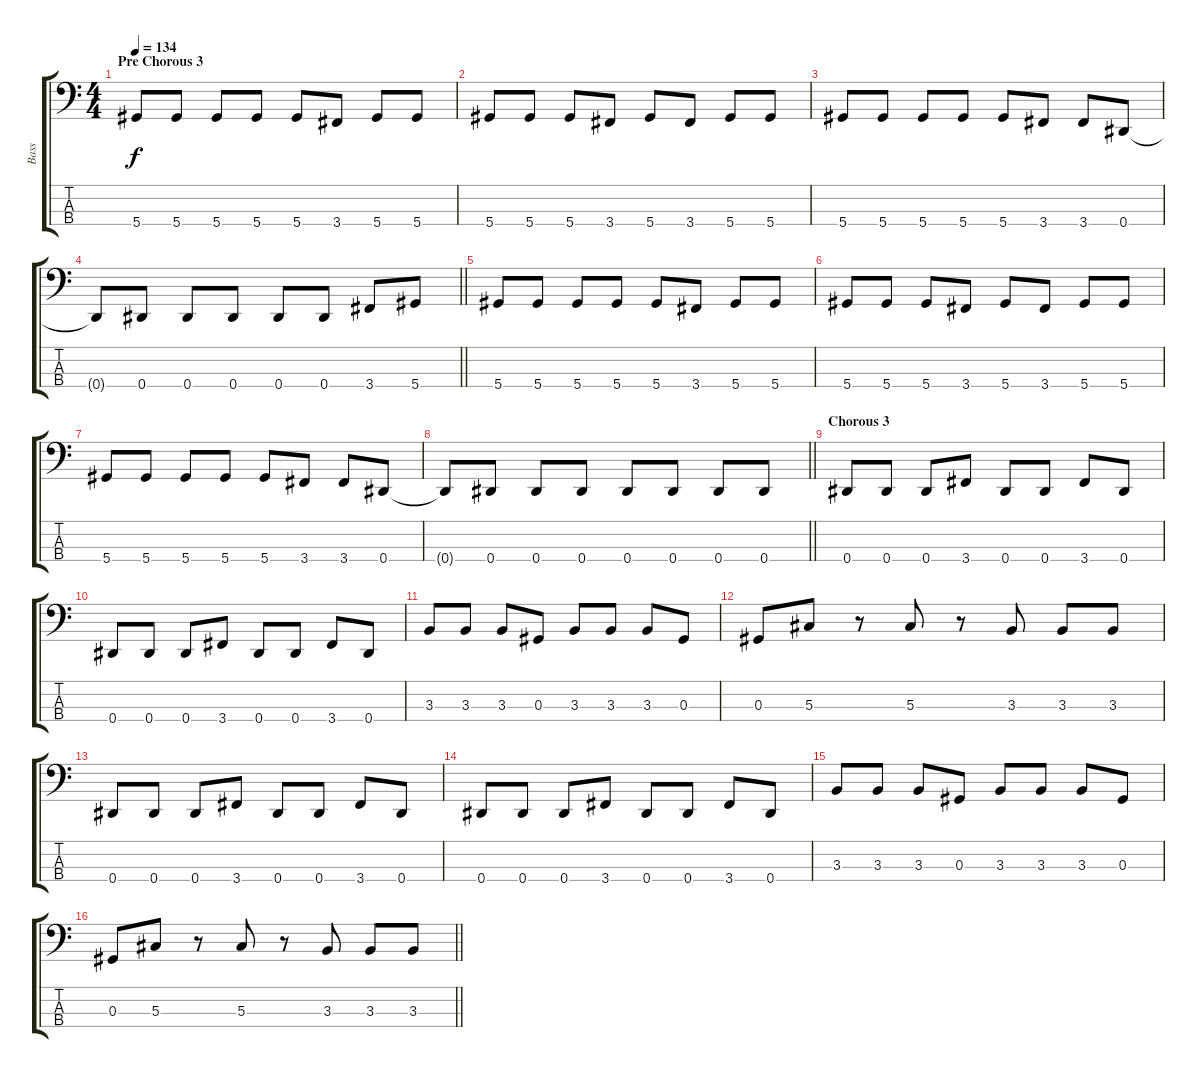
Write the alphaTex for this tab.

\track ("Bass" "Bass") {instrument electricbassfinger}
\staff {score tabs}
\tuning (Gb2 Db2 Ab1 Eb1) {hide}
\ts (4 4)
\section ("" "Pre Chorous 3")
\tempo 134
\clef f4
\ks c
5.4.8{dy f} 5.4.8 5.4.8 5.4.8 5.4.8 3.4.8 5.4.8 5.4.8 |
5.4.8 5.4.8 5.4.8 3.4.8 5.4.8 3.4.8 5.4.8 5.4.8 |
5.4.8 5.4.8 5.4.8 5.4.8 5.4.8 3.4.8 3.4.8 0.4.8 |
\barLineRight lightlight
0.4{t}.8 0.4.8 0.4.8 0.4.8 0.4.8 0.4.8 3.4.8 5.4.8 |
5.4.8 5.4.8 5.4.8 5.4.8 5.4.8 3.4.8 5.4.8 5.4.8 |
5.4.8 5.4.8 5.4.8 3.4.8 5.4.8 3.4.8 5.4.8 5.4.8 |
5.4.8 5.4.8 5.4.8 5.4.8 5.4.8 3.4.8 3.4.8 0.4.8 |
\barLineRight lightlight
0.4{t}.8 0.4.8 0.4.8 0.4.8 0.4.8 0.4.8 0.4.8 0.4.8 |
\section ("" "Chorous 3")
0.4.8 0.4.8 0.4.8 3.4.8 0.4.8 0.4.8 3.4.8 0.4.8 |
0.4.8 0.4.8 0.4.8 3.4.8 0.4.8 0.4.8 3.4.8 0.4.8 |
3.3.8 3.3.8 3.3.8 0.3.8 3.3.8 3.3.8 3.3.8 0.3.8 |
0.3.8 5.3.8 r.8 5.3.8 r.8 3.3.8 3.3.8 3.3.8 |
0.4.8 0.4.8 0.4.8 3.4.8 0.4.8 0.4.8 3.4.8 0.4.8 |
0.4.8 0.4.8 0.4.8 3.4.8 0.4.8 0.4.8 3.4.8 0.4.8 |
3.3.8 3.3.8 3.3.8 0.3.8 3.3.8 3.3.8 3.3.8 0.3.8 |
\barLineRight lightlight
0.3.8 5.3.8 r.8 5.3.8 r.8 3.3.8 3.3.8 3.3.8
